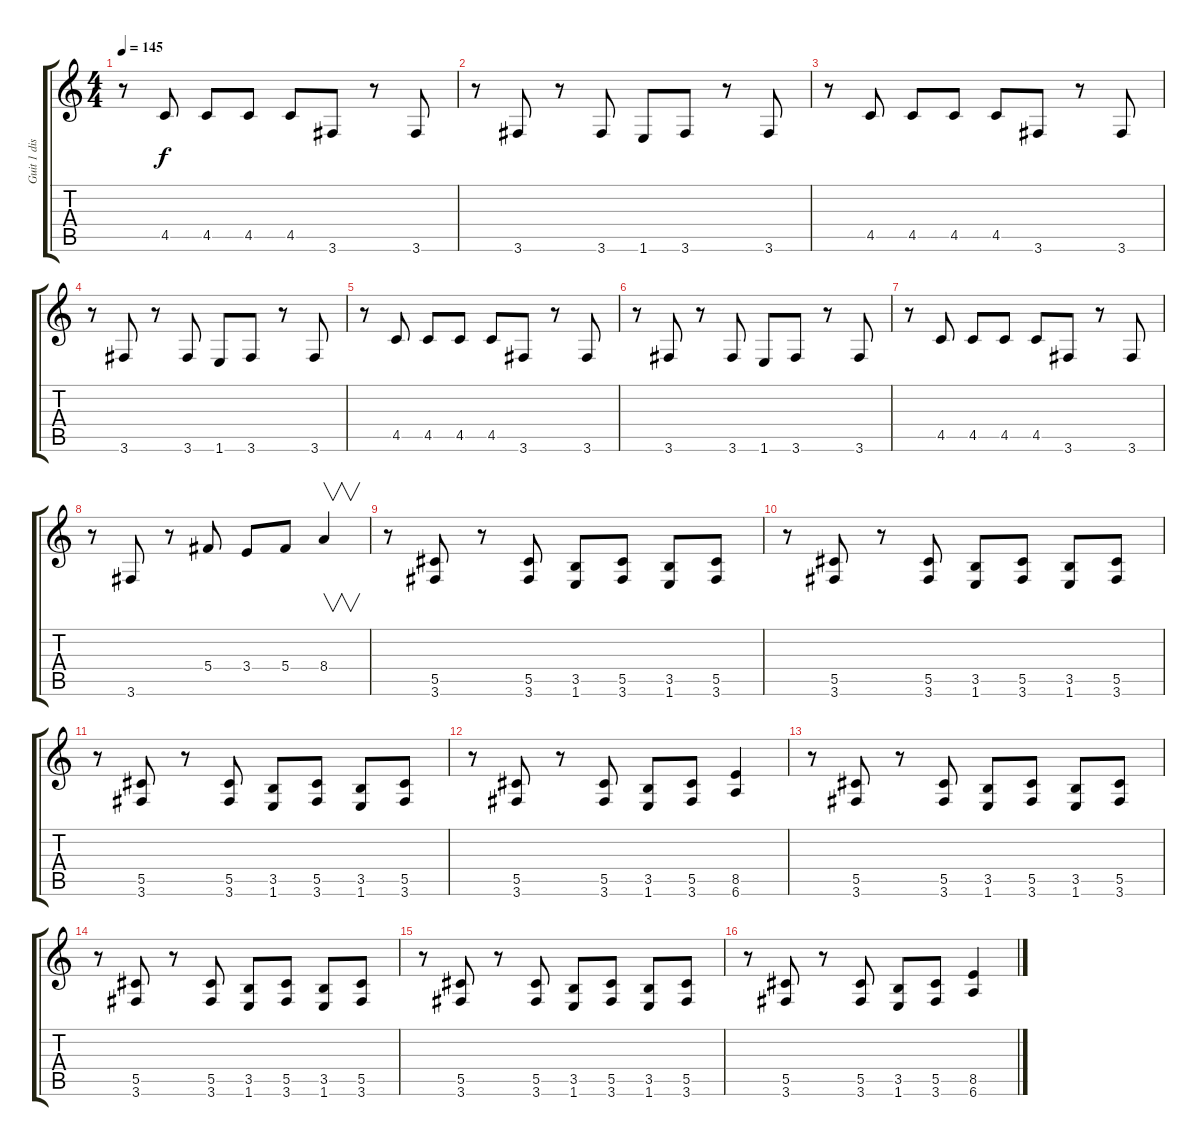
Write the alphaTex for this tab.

\track ("Guit 1 dist." "Guit 1 dis") {instrument distortionguitar}
\staff {score tabs}
\tuning (Eb4 Bb3 Gb3 Db3 Ab2 Eb2) {hide}
\ts (4 4)
\tempo 145
\clef g2
\ks c
r.8{dy f} 4.5.8 4.5.8 4.5.8 4.5.8 3.6.8 r.8 3.6.8 |
r.8 3.6.8 r.8 3.6.8 1.6.8 3.6.8 r.8 3.6.8 |
r.8 4.5.8 4.5.8 4.5.8 4.5.8 3.6.8 r.8 3.6.8 |
r.8 3.6.8 r.8 3.6.8 1.6.8 3.6.8 r.8 3.6.8 |
r.8 4.5.8 4.5.8 4.5.8 4.5.8 3.6.8 r.8 3.6.8 |
r.8 3.6.8 r.8 3.6.8 1.6.8 3.6.8 r.8 3.6.8 |
r.8 4.5.8 4.5.8 4.5.8 4.5.8 3.6.8 r.8 3.6.8 |
r.8 3.6.8 r.8 5.4.8 3.4.8 5.4.8 8.4.4{v} |
r.8 (5.5 3.6).8 r.8 (5.5 3.6).8 (3.5 1.6).8 (5.5 3.6).8 (3.5 1.6).8 (5.5 3.6).8 |
r.8 (5.5 3.6).8 r.8 (5.5 3.6).8 (3.5 1.6).8 (5.5 3.6).8 (3.5 1.6).8 (5.5 3.6).8 |
r.8 (5.5 3.6).8 r.8 (5.5 3.6).8 (3.5 1.6).8 (5.5 3.6).8 (3.5 1.6).8 (5.5 3.6).8 |
r.8 (5.5 3.6).8 r.8 (5.5 3.6).8 (3.5 1.6).8 (5.5 3.6).8 (8.5 6.6).4 |
r.8 (5.5 3.6).8 r.8 (5.5 3.6).8 (3.5 1.6).8 (5.5 3.6).8 (3.5 1.6).8 (5.5 3.6).8 |
r.8 (5.5 3.6).8 r.8 (5.5 3.6).8 (3.5 1.6).8 (5.5 3.6).8 (3.5 1.6).8 (5.5 3.6).8 |
r.8 (5.5 3.6).8 r.8 (5.5 3.6).8 (3.5 1.6).8 (5.5 3.6).8 (3.5 1.6).8 (5.5 3.6).8 |
r.8 (5.5 3.6).8 r.8 (5.5 3.6).8 (3.5 1.6).8 (5.5 3.6).8 (8.5 6.6).4
